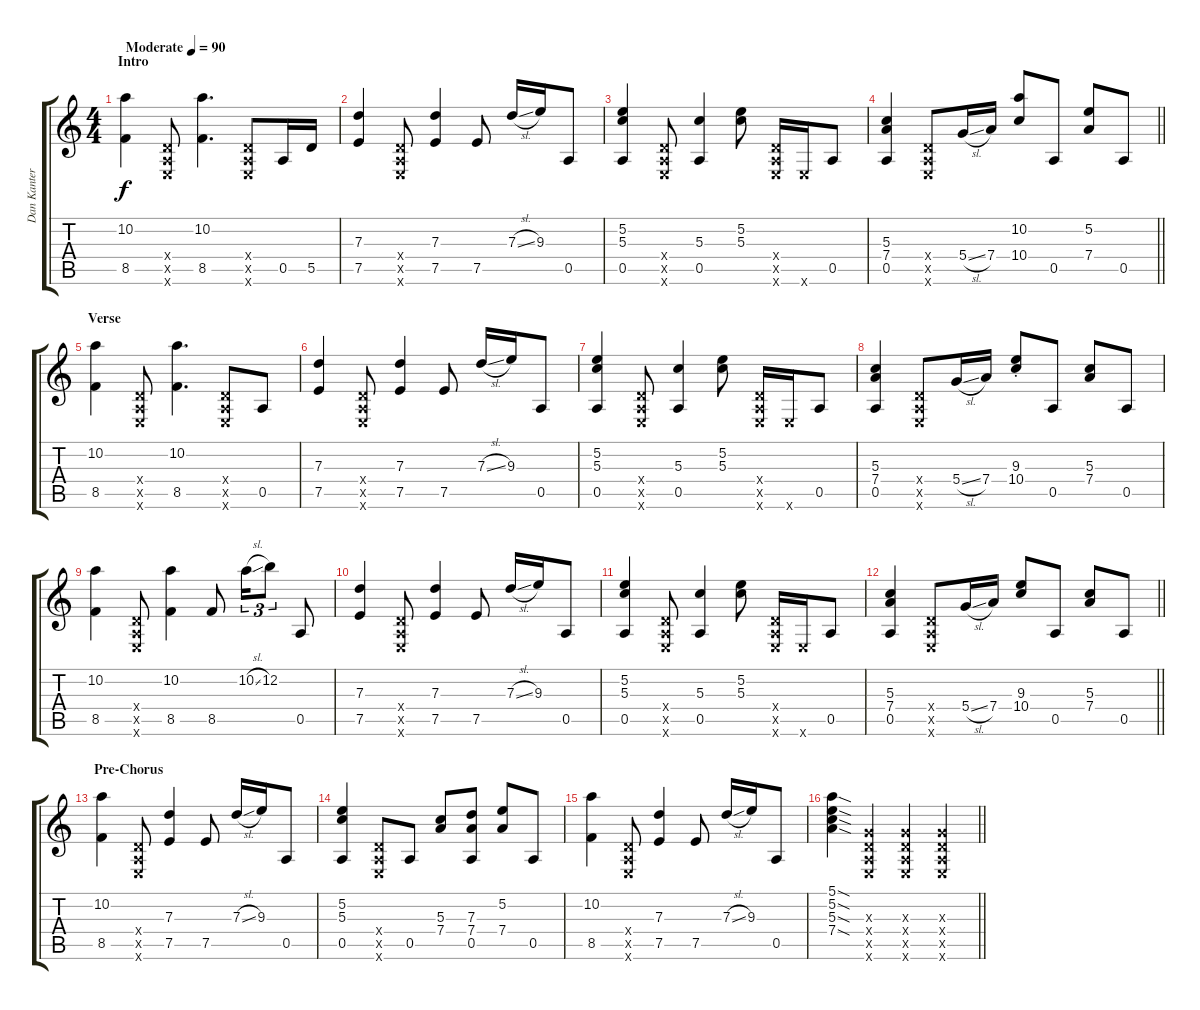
\track ("Dan Kanter" "Dan Kanter") {instrument acousticguitarsteel}
\staff {score tabs}
\tuning (E4 B3 G3 D3 A2 E2) {hide}
\ts (4 4)
\section ("" "Intro")
\tempo (90 "Moderate")
\clef g2
\ks c
(10.2 8.5).4{dy f instrument acousticguitarsteel} (0.4{x} 0.5{x} 0.6{x}).8 (10.2 8.5).4{d} (0.4{x} 0.5{x} 0.6{x}).8 0.5.16 5.5.16 |
(7.3 7.5).4 (0.4{x} 0.5{x} 0.6{x}).8 (7.3 7.5).4 7.5.8 7.3{sl}.16 9.3.16 0.5.8 |
(5.2 5.3 0.5).4 (0.4{x} 0.5{x} 0.6{x}).8 (5.3 0.5).4 (5.2 5.3).8 (0.4{x} 0.5{x} 0.6{x}).16 0.6{x}.16 0.5.8 |
\barLineRight lightlight
(5.3 7.4 0.5).4 (0.4{x} 0.5{x} 0.6{x}).8 5.4{sl}.16 7.4.16 (10.2 10.4).8 0.5.8 (5.2 7.4).8 0.5.8 |
\section ("" "Verse")
(10.2 8.5).4 (0.4{x} 0.5{x} 0.6{x}).8 (10.2 8.5).4{d} (0.4{x} 0.5{x} 0.6{x}).8 0.5.8 |
(7.3 7.5).4 (0.4{x} 0.5{x} 0.6{x}).8 (7.3 7.5).4 7.5.8 7.3{sl}.16 9.3.16 0.5.8 |
(5.2 5.3 0.5).4 (0.4{x} 0.5{x} 0.6{x}).8 (5.3 0.5).4 (5.2 5.3).8 (0.4{x} 0.5{x} 0.6{x}).16 0.6{x}.16 0.5.8 |
(5.3 7.4 0.5).4 (0.4{x} 0.5{x} 0.6{x}).8 5.4{sl}.16 7.4.16 (9.3{st} 10.4{st}).8 0.5.8 (5.3 7.4).8 0.5.8 |
(10.2 8.5).4 (0.4{x} 0.5{x} 0.6{x}).8 (10.2 8.5).4 8.5.8 10.2{sl}.16{tu (3 2)} 12.2.8{tu (3 2)} 0.5.8 |
(7.3 7.5).4 (0.4{x} 0.5{x} 0.6{x}).8 (7.3 7.5).4 7.5.8 7.3{sl}.16 9.3.16 0.5.8 |
(5.2 5.3 0.5).4 (0.4{x} 0.5{x} 0.6{x}).8 (5.3 0.5).4 (5.2 5.3).8 (0.4{x} 0.5{x} 0.6{x}).16 0.6{x}.16 0.5.8 |
\barLineRight lightlight
(5.3 7.4 0.5).4 (0.4{x} 0.5{x} 0.6{x}).8 5.4{sl}.16 7.4.16 (9.3 10.4).8 0.5.8 (5.3 7.4).8 0.5.8 |
\section ("" "Pre-Chorus")
(10.2 8.5).4 (0.4{x} 0.5{x} 0.6{x}).8 (7.3 7.5).4 7.5.8 7.3{sl}.16 9.3.16 0.5.8 |
(5.2 5.3 0.5).4 (0.4{x} 0.5{x} 0.6{x}).8 0.5.8 (5.3 7.4).8 (7.3 7.4 0.5).8 (5.2 7.4).8 0.5.8 |
(10.2 8.5).4 (0.4{x} 0.5{x} 0.6{x}).8 (7.3 7.5).4 7.5.8 7.3{sl}.16 9.3.16 0.5.8 |
\barLineRight lightlight
(5.1{sod} 5.2{sod} 5.3{sod} 7.4{sod}).4 (0.3{x} 0.4{x} 0.5{x} 0.6{x}).4 (0.3{x} 0.4{x} 0.5{x} 0.6{x}).4 (0.3{x} 0.4{x} 0.5{x} 0.6{x}).4
